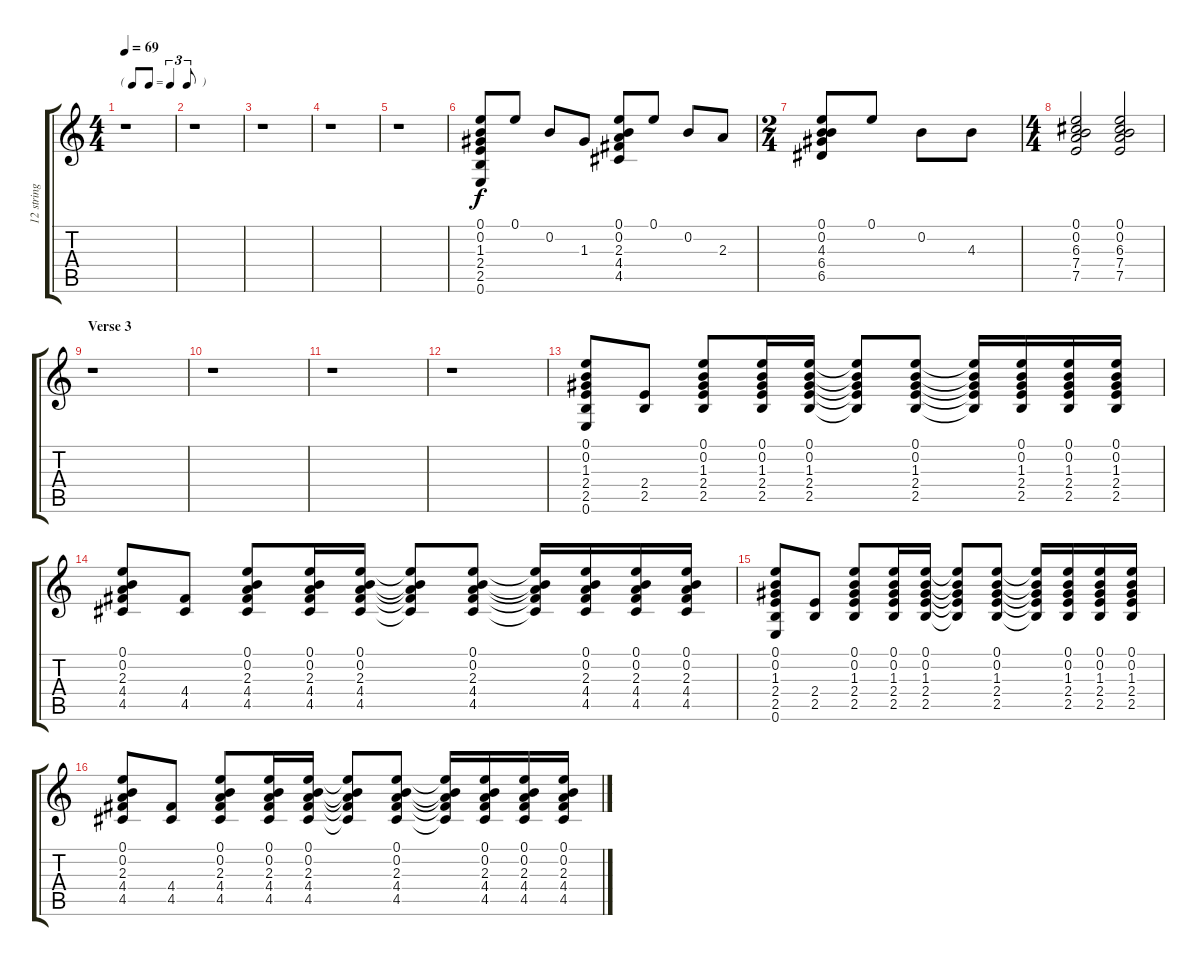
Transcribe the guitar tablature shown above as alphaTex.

\track ("12 string" "12 string") {instrument acousticguitarsteel}
\staff {score tabs}
\tuning (E4 B3 G3 D3 A2 E2) {hide}
\ts (4 4)
\tf triplet8th
\tempo 69
\clef g2
\ks c
r.1{dy f} |
r.1 |
r.1 |
r.1 |
r.1 |
(0.1 0.2 1.3 2.4 2.5 0.6).8{balance 8} 0.1.8 0.2.8 1.3.8 (0.1 0.2 2.3 4.4 4.5).8 0.1.8 0.2.8 2.3.8 |
\ts (2 4)
(0.1 0.2 4.3 6.4 6.5).8 0.1.8 0.2.8 4.3.8 |
\ts (4 4)
(0.1 0.2 6.3 7.4 7.5).2 (0.1 0.2 6.3 7.4 7.5).2 |
\section ("" "Verse 3")
r.1 |
r.1 |
r.1 |
r.1 |
(0.1 0.2 1.3 2.4 2.5 0.6).8 (2.4 2.5).8 (0.1 0.2 1.3 2.4 2.5).8 (0.1 0.2 1.3 2.4 2.5).16 (0.1 0.2 1.3 2.4 2.5).16 (0.1{t} 0.2{t} 1.3{t} 2.4{t} 2.5{t}).8 (0.1 0.2 1.3 2.4 2.5).8 (0.1{t} 0.2{t} 1.3{t} 2.4{t} 2.5{t}).16 (0.1 0.2 1.3 2.4 2.5).16 (0.1 0.2 1.3 2.4 2.5).16 (0.1 0.2 1.3 2.4 2.5).16 |
(0.1 0.2 2.3 4.4 4.5).8 (4.4 4.5).8 (0.1 0.2 2.3 4.4 4.5).8 (0.1 0.2 2.3 4.4 4.5).16 (0.1 0.2 2.3 4.4 4.5).16 (0.1{t} 0.2{t} 2.3{t} 4.4{t} 4.5{t}).8 (0.1 0.2 2.3 4.4 4.5).8 (0.1{t} 0.2{t} 2.3{t} 4.4{t} 4.5{t}).16 (0.1 0.2 2.3 4.4 4.5).16 (0.1 0.2 2.3 4.4 4.5).16 (0.1 0.2 2.3 4.4 4.5).16 |
(0.1 0.2 1.3 2.4 2.5 0.6).8 (2.4 2.5).8 (0.1 0.2 1.3 2.4 2.5).8 (0.1 0.2 1.3 2.4 2.5).16 (0.1 0.2 1.3 2.4 2.5).16 (0.1{t} 0.2{t} 1.3{t} 2.4{t} 2.5{t}).8 (0.1 0.2 1.3 2.4 2.5).8 (0.1{t} 0.2{t} 1.3{t} 2.4{t} 2.5{t}).16 (0.1 0.2 1.3 2.4 2.5).16 (0.1 0.2 1.3 2.4 2.5).16 (0.1 0.2 1.3 2.4 2.5).16 |
(0.1 0.2 2.3 4.4 4.5).8 (4.4 4.5).8 (0.1 0.2 2.3 4.4 4.5).8 (0.1 0.2 2.3 4.4 4.5).16 (0.1 0.2 2.3 4.4 4.5).16 (0.1{t} 0.2{t} 2.3{t} 4.4{t} 4.5{t}).8 (0.1 0.2 2.3 4.4 4.5).8 (0.1{t} 0.2{t} 2.3{t} 4.4{t} 4.5{t}).16 (0.1 0.2 2.3 4.4 4.5).16 (0.1 0.2 2.3 4.4 4.5).16 (0.1 0.2 2.3 4.4 4.5).16
